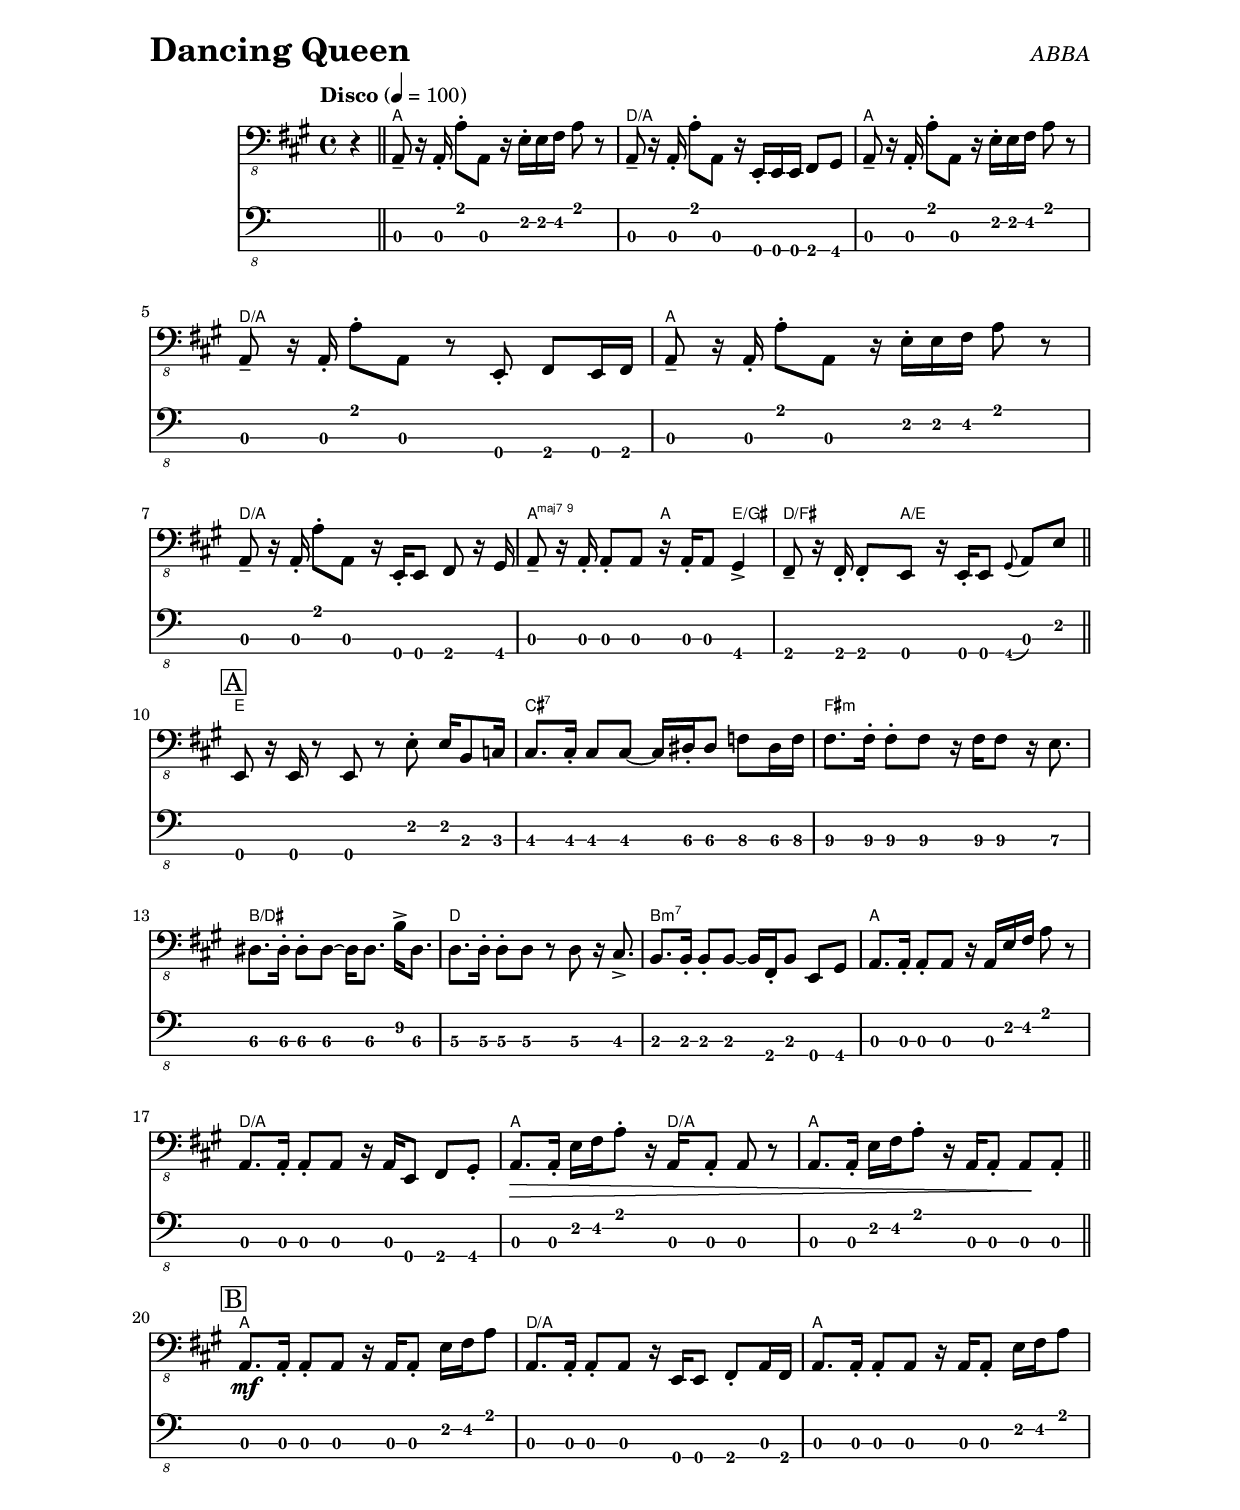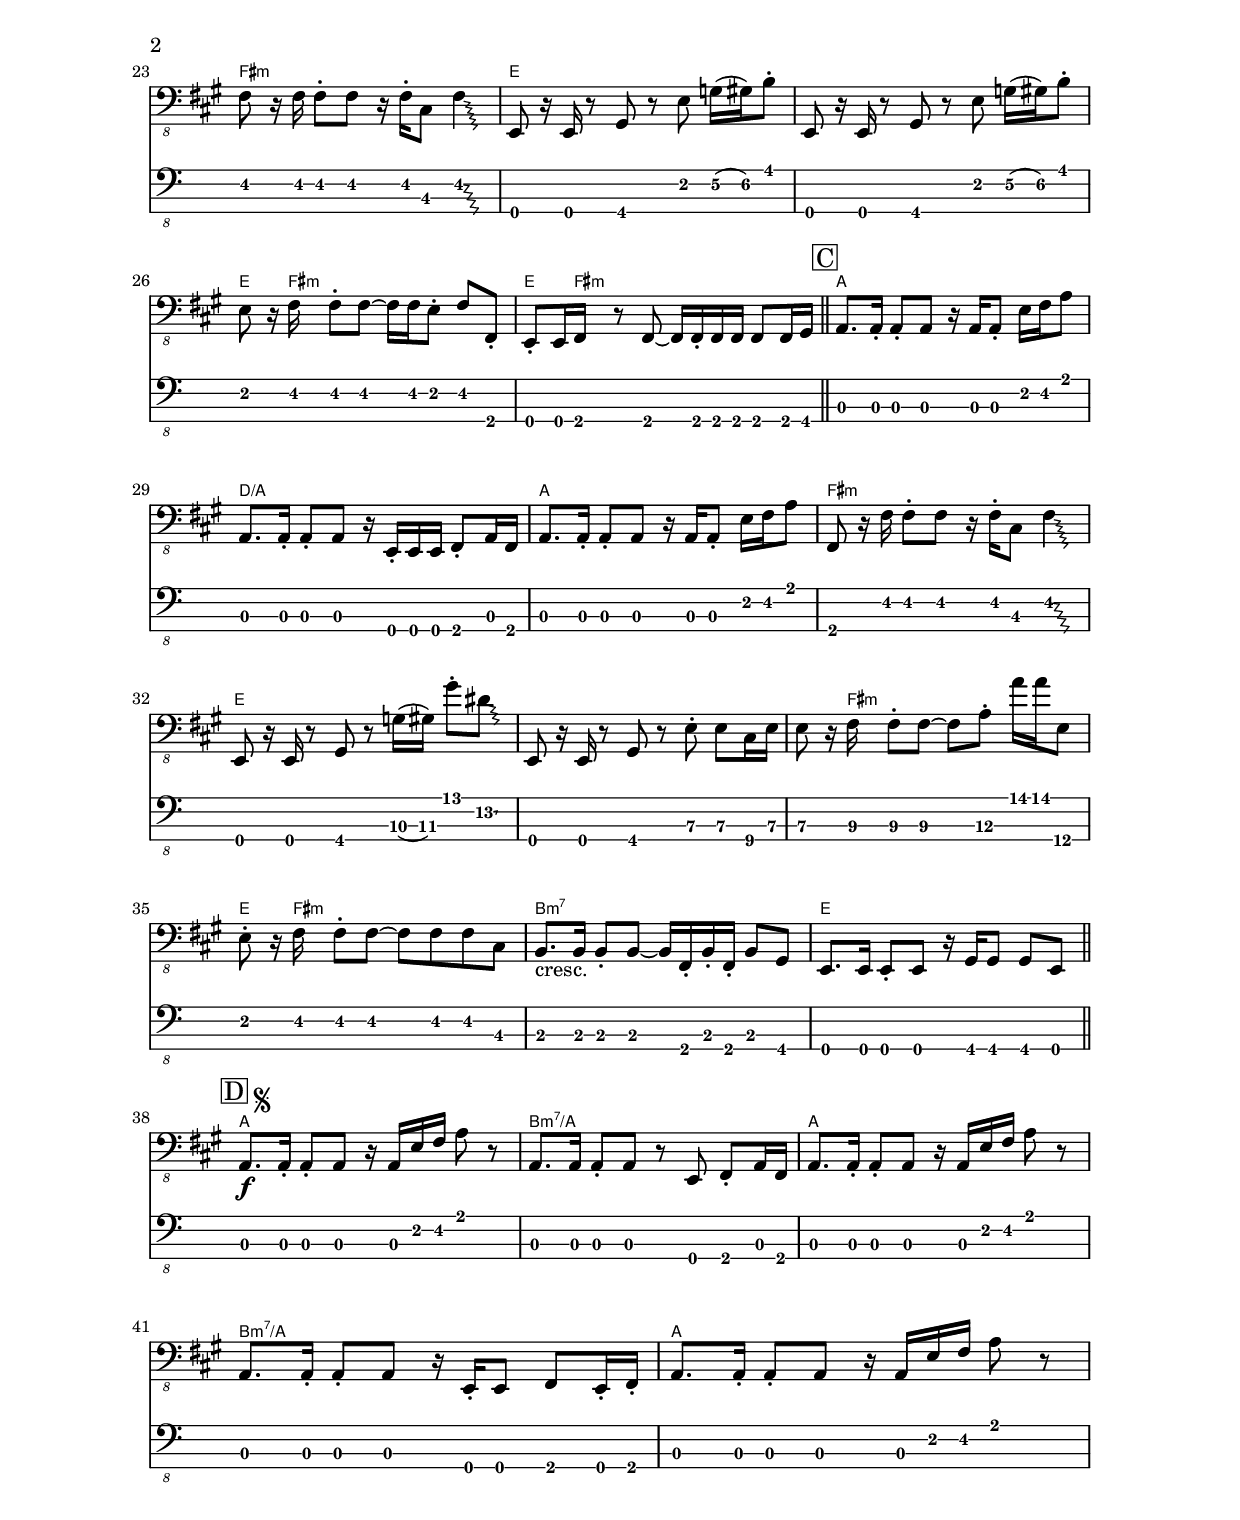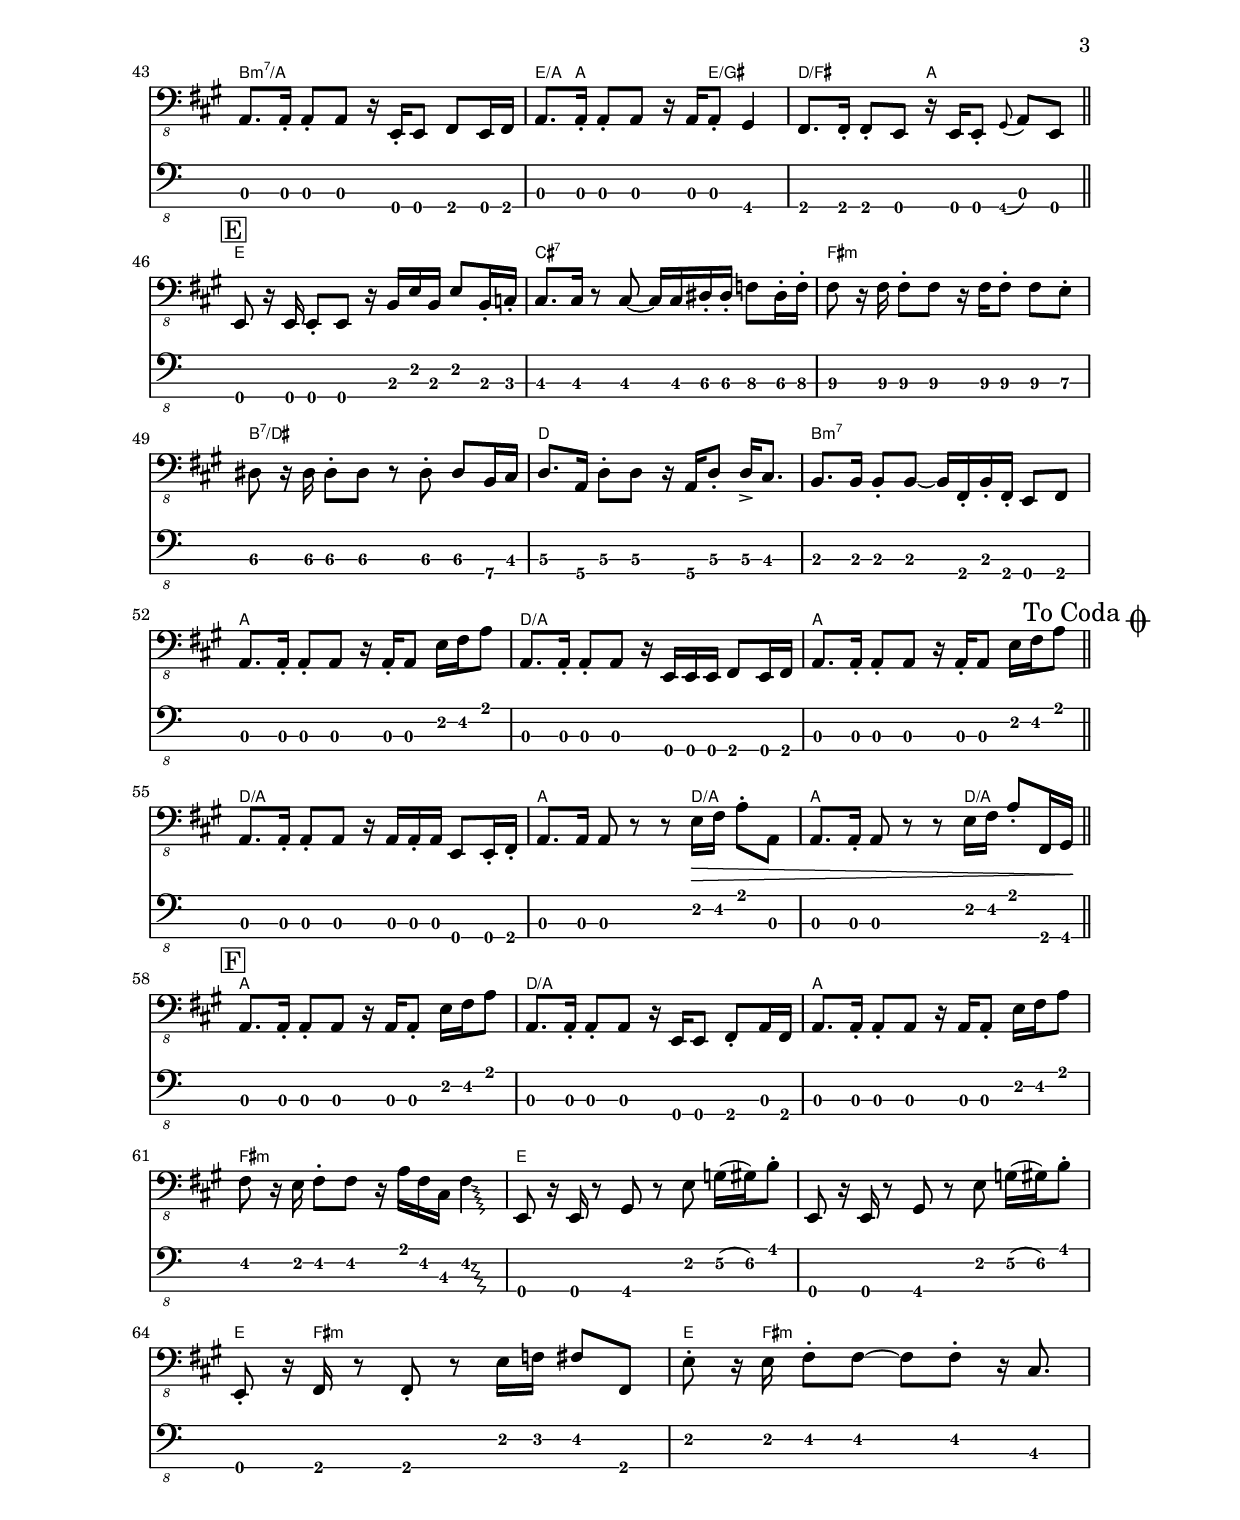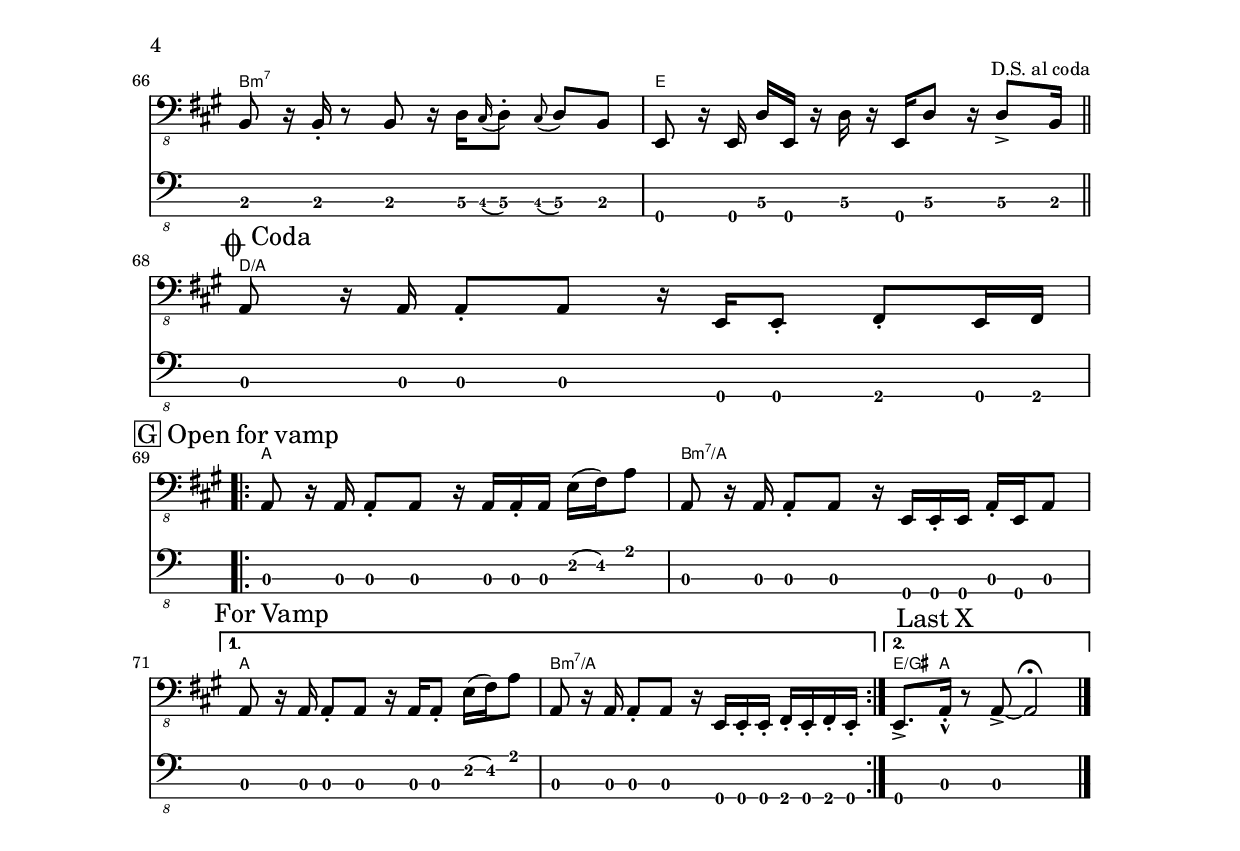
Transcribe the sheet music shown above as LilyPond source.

% LilyBin

\version "2.18.0"
\include "english.ly"
DSfine = {
  \once \override Score.RehearsalMark #'break-visibility = #'#(#t #t #f)
  \mark \markup { \small "D.S. al fine" }
}

DS = {
  \once \override Score.RehearsalMark #'break-visibility = #'#(#t #t #f)
  \mark \markup { \small "D.S." }
}

DCfine = {
  \once \override Score.RehearsalMark #'break-visibility = #'#(#t #t #f)
  \mark \markup { \small "D.C. al fine" }
}

DCcoda = {
  \once \override Score.RehearsalMark #'break-visibility = #'#(#t #t #f)
  \mark \markup { \small "D.C. al coda" }
}

DScoda = {
  \once \override Score.RehearsalMark #'break-visibility = #'#(#t #t #f)
  \mark \markup { \small "D.S. al coda" }
}

Fine = {
  \once \override Score.RehearsalMark #'break-visibility = #'#(#t #t #f)
  \mark \markup { \small \italic "fine" }
}

GotoCoda = {
  \once \override Score.RehearsalMark #'break-visibility = #'#(#t #t #f)
  \mark \markup { "To Coda" \musicglyph #"scripts.coda" }
}

Coda = {
  \once \override Score.RehearsalMark #'break-visibility = #'#(#f #t #t)
  \mark \markup { \musicglyph #"scripts.coda" "Coda" }
}

Segno = {
  \once \override Score.RehearsalMark #'break-visibility = #'#(#f #t #t)
  \mark \markup { \small \musicglyph #"scripts.segno" }
}
	


\header {
  piece = \markup { \fontsize #4 \bold "Dancing Queen" }
  opus = \markup { \italic "ABBA" }
}

\paper { 
  left-margin = 1 \in	
  right-margin = 1 \in
  top-margin = 1.0 \in
  bottom-margin = 1.0 \in
}

#(set-global-staff-size 18)
		
cbreak = { 
  \break
} 
sbreak = { \break }


global = {
  \time 4/4
  \tempo "Disco" 4 = 100
  \override Glissando.style = #'zigzag
}

my_notes = \relative c, {
  \clef "bass_8"
  \key a \major
	
  \partial 4 r4 \bar "||"
  \set Score.currentBarNumber = #2
  
  %% 2
  a8-- r16 a16-. a'8-. a,8 r16 e'16-. e fs a8 r8 | 
  a,8-- r16 a16-. a'8-. a,8 r16 e16-. e e fs8 gs |
  a8-- r16 a16-. a'8-. a,8 r16 e'16-. e fs a8 r8 | 
  
  %% 5 
  \cbreak
  a,8-- r16 a16-. a'8-. a,8 r8 e8-. fs e16 fs16 |
  a8-- r16 a16-. a'8-. a,8 r16 e'16-. e fs a8 r8 |
  
  %% 7
  \cbreak
  a,8-- r16 a16-. a'8-. a, r16 e16-. e8 fs8 r16 gs16 |
  a8-- r16 a16-. a8-. a r16 a16-. a8 gs4-> |
  fs8-- r16 fs16-. fs8-. e r16 e16-. e8 \grace gs (a8) e'8 \bar "||"
  
  %% 10
  \sbreak
  \mark \markup { \box A }
  e,8 r16 e16 r8 e8 r8 e'8-. e16 b8 c16 | 
  cs8. cs16-. cs8 cs8~ cs16 ds16-.\3 ds8\3 f8\3 ds16\3 f16\3 |
  fs8.\3 fs16-.\3 fs8-.\3 fs8\3 r16 fs16\3 fs8\3 r16 e8.\3 | 
  
  %% 13
  \cbreak
  ds8.\3 ds16-.\3 ds8-.\3 ds8~\3 ds16 ds8.\3 b'16->\2 ds,8.\3 |
  d8.\3 d16-.\3 d8-.\3 d8\3 r8 d8\3 r16 cs8.->\3 |
  b8. b16-. b8-. b8~ b16 fs-. b8 e,8 gs |
  a8. a16-. a8-. a8 r16 a16 e'16 fs16 a8 r8 |
  
  %% 17
  \cbreak
  a,8. a16-. a8-. a8 r16 a16 e8 fs gs-. |
  a8. \> a16-. e'16 fs16 a8-. r16 a,16 a8-. a r8 |
  a8. a16-. e'16 fs16 a8-. r16 a,16 a8-. a \! a-. \bar "||"
  
  %% 20
  \sbreak
  \mark \markup { \box B }
  a8. \mf a16-. a8-. a8 r16 a16 a8-. e'16 fs a8 |
  a,8. a16-. a8-. a8 r16 e16 e8 fs8-. a16 fs |
  a8. a16-. a8-. a8 r16 a16 a8-. e'16 fs a8 |
  
  %% 23
  \cbreak
  fs8\2 r16 fs\2 fs8-.\2 fs\2 r16 fs-.\2 cs8\3 \afterGrace fs4\2 \glissando { \hideNotes e, \unHideNotes } |
  e8 r16 e16 r8 gs8 r8 e'8 g16\2 (gs\2) b8-. |
  e,,8 r16 e16 r8 gs8 r8 e'8 g16\2 (gs\2) b8-.\1 |
  
  %% 26
  e,8 r16 fs16 fs8-. fs8 ~ fs16 fs e8-. fs8 fs,8-. |
  e-. e16 fs r8 fs8 ~ fs16 fs-. fs fs fs8 fs16 gs \bar "||"
  
  %%\sbreak
  \mark \markup { \box C }
  a8. a16-. a8-. a8 r16 a16 a8-. e'16 fs a8 |
  
  %% 29
  \sbreak
  a,8. a16-. a8-. a8 r16 e16-. e e fs8-. a16 fs | 
  a8. a16-. a8-. a8 r16 a16 a8-. e'16 fs a8 |
  fs,8 r16 fs'16 fs8-. fs r16 fs16-. cs8 \afterGrace fs4 \glissando { \hideNotes e, \unHideNotes } |
  
  %% 32
  \cbreak
  e8 r16 e16 r8 gs8 r8 g'16\3 (gs\3) gs'8\1-. \afterGrace ds8\2 \glissando { \hideNotes e, \unHideNotes } |
  e,8 r16 e16 r8 gs8 r8 e'8\3-. e8\3 cs16\4 e16\3 | e8\3 r16 fs\3 fs8-.\3 fs8\3 ~ fs8\3 a8-.\3 a'16 a e,8\4 |
  
  %% 35
  e8-. r16 fs fs8-. fs8 ~ fs fs fs cs |
  b8.-"cresc." b16 b8-. b8 ~ b16 fs-. b-. fs-. b8 gs |
  e8. e16 e8-. e r16 gs16 gs8 gs e8 \bar "||"
  
  %% 38
  \sbreak
  \mark \markup { \box D \small \musicglyph #"scripts.segno" }
  a8. \f a16-. a8-. a8 r16 a16 e'16 fs a8 r8 |
  a,8. a16  a8-. a8 r8 e8 fs-. a16 fs |
  a8. a16-. a8-. a8 r16 a16 e'16 fs a8 r8 |
  
  %% 41
  \cbreak
  a,8. a16-. a8-. a8 r16 e16-. e8 fs e16-. fs-. | 
  a8. a16-. a8-. a8 r16 a16 e'16 fs a8 r8 |
  
  %% 43
  \cbreak
  a,8. a16-. a8-. a8 r16 e16-. e8 fs e16 fs | 
  a8. a16-. a8-. a8 r16 a16 a8-. gs4 |
  fs8. fs16-. fs8-. e r16 e16 e8-. \grace gs (a8) e8 \bar "||"
  
  %% 46
  \sbreak
  \mark \markup { \box E }
  e8 r16 e16 e8-. e r16 b'16 e b e8 b16-. c-. |
  cs8. cs16 r8 cs8 ~ cs16 cs16 ds16-.\3 ds-.\3 f8\3 ds16-.\3 f-.\3 |
  fs8\3 r16 fs16\3 fs8-.\3 fs\3 r16 fs16\3 fs8-.\3 fs8\3 e8-.\3 |
  
  %% 49
  \cbreak
  ds8\3 r16 ds16\3 ds8-.\3 ds\3 r ds-.\3 ds\3 b16\4 	cs |
  d8.\3 a16\4 d8-.\3 d\3 r16 a16\4 d8-.\3 d16->\3 cs8.\3 |
  b8. b16 b8-. b8 ~ b16 fs-. b-. fs-. e8 fs |
  
  %% 52
  \cbreak
  a8. a16-. a8-. a r16 a16-. a8 e'16 fs a8 |
  a,8. a16-. a8-. a r16 e16 e e fs8 e16 fs |
  a8. a16-. a8-. a r16 a16-. a8 e'16 fs a8 \GotoCoda \bar "||"
  
  %% 55
  a,8. a16-. a8-. a8 r16 a16 a-. a e8 e16-. fs-.  |
  a8. a16 a8 r8 r8 e'16 \> fs a8-. a,8 |
  a8. a16-. a8 r8 r8 e'16 fs a8-. fs,16 gs \! \bar "||"
  
  %% 58
  \sbreak
  \mark \markup { \box F }
  a8. a16-. a8-. a8 r16 a16 a8-. e'16 fs a8 | 
  a,8. a16-. a8-. a8 r16 e16 e8 fs8-. a16 fs |
  a8. a16-. a8-. a8 r16 a16 a8-. e'16 fs a8 | 
  
  %% 61
  \cbreak
  fs8 r16 e fs8-. fs r16 a16 fs cs \afterGrace fs4 \glissando { \hideNotes e, \unHideNotes } |
  e8 r16 e16 r8 gs8 r8 e'8 g16\2 (gs\2) b8-.\1 |
  e,,8 r16 e16 r8 gs8 r8 e'8 g16\2 (gs\2) b8-.\1 |
  
  %% 64
  \cbreak
  e,,8-. r16 fs16 r8 fs8-. r8 e'16 f fs8 fs, |
  e'8-. r16 e16 fs8-. fs ~ fs fs-. r16 cs8. |
  
  %% 66
  \cbreak
  b8 r16 b16-. r8 b8 r16 d16\3 \grace cs\3 (d8-.\3) \grace cs\3 (d8\3) b |
  e,8 r16 e16 d'16\3 e, r16 d'16\3 r16 e,16 d'8\3 r16 d8->\3 \DScoda b16 \bar "||"
  
  %% 68
  \sbreak
  \Coda
  a8 r16 a16 a8-. a8 r16 e16 e8-. fs-. e16 fs % \bar "||"
  
  %% 69
  \sbreak
  \mark \markup { \box G Open for vamp }
  \repeat volta 2 {
    a8 r16 a16 a8-. a8 r16 a16 a-. a e'16 (fs) a8 | 
    a,8 r16 a16 a8-. a8 r16 e16 e-. e a-. e a8 |
  } \alternative {
      %% 71
     {
       a8 \mark \markup { For Vamp} r16 a16 a8-. a8 r16 a16 a8-. e'16 (fs) a8 |
       a,8 r16 a16 a8-. a8 r16 e16 e-. e-. fs-. e-. fs-. e-. |
     }
     {
       e8.->  \mark \markup { Last X } a16-^-. r8 a8-> ~ a2 \fermata \bar "|."
     }
  }
  
  
}

my_chords = \chordmode {
  \set majorSevenSymbol = \markup { maj7 }
 
  s4 |
  
  %% 2
  a1 | d/a | a | d/a | a | 
  
  %% 7
  d1/a | a2:maj9 a4 e/gs |
  d4/fs~ d8/fs a8/e~ a2/e |
  
  %% 10
  e1 | cs:7 | fs:min
  
  %% 13
  b1/ds | d | b:min7 | a |
  
  %% 17
  d1/a | a2~ a16 d16/a ~ d4/a ~ d8/a | a1 |
  
  %% 20
  a1 | d/a | a |


  %% 23
  fs1:min | e | e |
  
  %% 26
  e8. fs16:min ~ fs2.:min |
  e8. fs16:min ~ fs2.:min |
  a1 |
  
  %% 29
  d1/a | a | fs:min |
  
  %% 32
  e1 | e | e8. fs16:min ~ fs2.:min |
  
  %% 35
  e8. fs16:min ~ fs2.:min | b1:min7 | e |
  
  %% 38
  a1 | b:min7/a | a |
  
  %% 41
  b1:min7/a | a |
  
  % 43
  b1:min7/a | e8./a a16 ~ a4. e/gs | d2/fs a |
  
  %% 46
  e1 | cs:7 | fs:min |
  
  %% 49
  b1:7/ds | d | b:min7 |
  
  %% 52
  a1 | d/a | a |
  
  %% 55
  d1/a | a2 ~ a8 d4./a | a2 ~ a8 d4./a | 
  
  %% 58
  a1 | d/a | a |
  
  %% 61
  fs1:min | e | e 
   
  %% 64
  e8. fs16:min ~ fs2.:min
  e8. fs16:min ~ fs2.:min

  %% 66
  b1:min7 | e
  
  %% 68
  d1/a
  
  %% 69
  a1 | b:min7/a |
  
  %% 71
  a1 | b:min7/a | e8./gs a16 s8 a8 ~ a2 |
}

ticktock = \drummode {
}


my_music = <<
  \new ChordNames {
    \set ChordNames.midiInstrument = "percussive organ"
    \set ChordNames.midiMaximumVolume = #0.4
    \set chordChanges = ##t
    \global
    \my_chords
  }
  \new Staff {
    \set Staff.midiInstrument = #"electric bass (finger)"
    \set Staff.midiMinimumVolume = #0.7
    \set Staff.midiMaximumVolume = #0.95
    \global
    \my_notes
  }
  \tag #'scoreOnly
  \new TabStaff
    \with { stringTunings = #bass-tuning } 
  { 
    %%\set TabStaff.minimumFret = #1
    %%\set TabStaff.restrainOpenStrings = ##t
    \global
    \my_notes
  }
  \tag #'midiOnly
  \new DrumStaff = TickTock <<
    \new DrumVoice = "ticktock" {
      \set DrumStaff.instrumentName = "TickTock"
      \set DrumStaff.midiMaximumVolume = #0.7
      \global
      \ticktock
    }
  >>
>>
  
\score {
  \removeWithTag #'midiOnly \my_music
  \layout {
    \context {
      \Score
        \override StringNumber #'stencil = ##f
        \override ChordName.font-size = -2
    }
  }
}

\score {
  \removeWithTag #'scoreOnly \unfoldRepeats \my_music
  \midi {}
}
